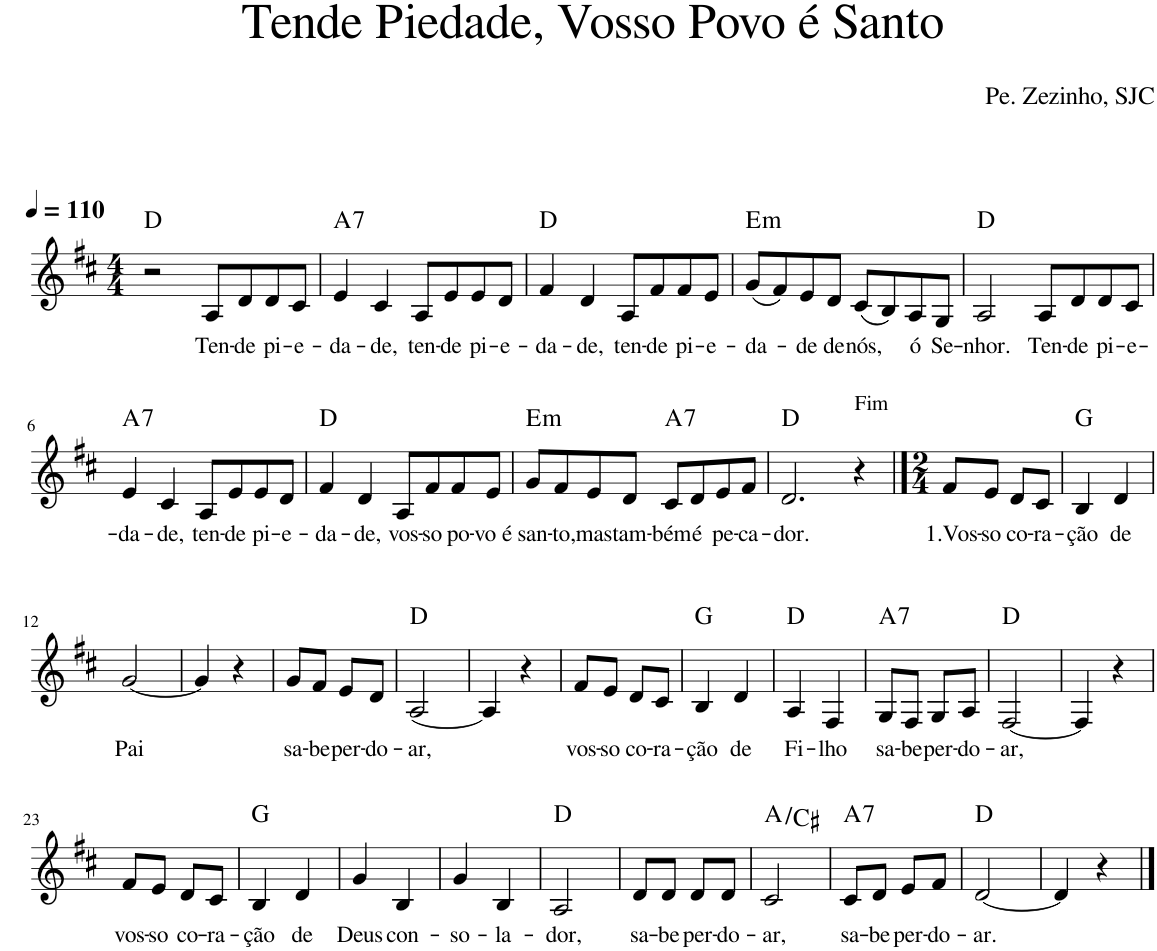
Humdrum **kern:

**kern	**text	**harte
*part1	*part1	*part1
*staff1	*staff1	*
*I"Voz	*	*
*I'Vo.	*	*
*clefG2	*	*
*k[f#c#]	*	*
*M4/4	*	*
*MM110	*	*
=1	=1	=1
2r	.	D:maj
!	!LO:LY:b	!
8A/L	Ten-	.
!	!LO:LY:b	!
8d/	-de	.
!	!LO:LY:b	!
8d/	pi-	.
!	!LO:LY:b	!
8c#/J	-e-	.
=2	=2	=2
!	!LO:LY:b	!LO:H:kt=7
4e/	-da-	A:7
!	!LO:LY:b	!
4c#/	-de,	.
!	!LO:LY:b	!
8A/L	ten-	.
!	!LO:LY:b	!
8e/	-de	.
!	!LO:LY:b	!
8e/	pi-	.
!	!LO:LY:b	!
8d/J	-e-	.
=3	=3	=3
!	!LO:LY:b	!
4f#/	-da-	D:maj
!	!LO:LY:b	!
4d/	-de,	.
!	!LO:LY:b	!
8A/L	ten-	.
!	!LO:LY:b	!
8f#/	-de	.
!	!LO:LY:b	!
8f#/	pi-	.
!	!LO:LY:b	!
8e/J	-e-	.
=4	=4	=4
!	!LO:LY:b	!LO:H:kt=m
(8g/L	-da-	E:min
8f#/)	.	.
!	!LO:LY:b	!
8e/	-de	.
!	!LO:LY:b	!
8d/J	de	.
!	!LO:LY:b	!
(8c#/L	nós,	.
8B/)	.	.
!	!LO:LY:b	!
8A/	ó	.
!	!LO:LY:b	!
8G/J	Se-	.
=5	=5	=5
!	!LO:LY:b	!
2A/	-nhor.	D:maj
!	!LO:LY:b	!
8A/L	Ten-	.
!	!LO:LY:b	!
8d/	-de	.
!	!LO:LY:b	!
8d/	pi-	.
!	!LO:LY:b	!
8c#/J	-e-	.
!!LO:LB:g=z
=6	=6	=6
!	!LO:LY:b	!LO:H:kt=7
4e/	-da-	A:7
!	!LO:LY:b	!
4c#/	-de,	.
!	!LO:LY:b	!
8A/L	ten-	.
!	!LO:LY:b	!
8e/	-de	.
!	!LO:LY:b	!
8e/	pi-	.
!	!LO:LY:b	!
8d/J	-e-	.
=7	=7	=7
!	!LO:LY:b	!
4f#/	-da-	D:maj
!	!LO:LY:b	!
4d/	-de,	.
!	!LO:LY:b	!
8A/L	vos-	.
!	!LO:LY:b	!
8f#/	-so	.
!	!LO:LY:b	!
8f#/	po-	.
!	!LO:LY:b	!
8e/J	-vo é	.
=8	=8	=8
!	!LO:LY:b	!LO:H:kt=m
8g/L	san-	E:min
!	!LO:LY:b	!
8f#/	-to,	.
!	!LO:LY:b	!
8e/	mas	.
!	!LO:LY:b	!
8d/J	tam-	.
!	!LO:LY:b	!LO:H:kt=7
8c#/L	-bém	A:7
!	!LO:LY:b	!
8d/	é	.
!	!LO:LY:b	!
8e/	pe-	.
!	!LO:LY:b	!
8f#/J	-ca-	.
=9	=9	=9
!	!LO:LY:b	!
2.d/	-dor.	D:maj
!LO:TX:a:t=Fim	!	!
4r	.	.
==10	==10	==10
*M2/4	*	*
!	!LO:LY:b	!
8f#/L	1.Vos-	.
!	!LO:LY:b	!
8e/J	-so	.
!	!LO:LY:b	!
8d/L	co-	.
!	!LO:LY:b	!
8c#/J	-ra-	.
=11	=11	=11
!	!LO:LY:b	!
4B/	-ção	G:maj
!	!LO:LY:b	!
4d/	de	.
!!LO:LB:g=z
=12	=12	=12
!	!LO:LY:b	!
[2g/	Pai	.
=13	=13	=13
4g/]	.	.
4r	.	.
=14	=14	=14
!	!LO:LY:b	!
8g/L	sa-	.
!	!LO:LY:b	!
8f#/J	-be	.
!	!LO:LY:b	!
8e/L	per-	.
!	!LO:LY:b	!
8d/J	-do-	.
=15	=15	=15
!	!LO:LY:b	!
[2A/	-ar,	D:maj
=16	=16	=16
4A/]	.	.
4r	.	.
=17	=17	=17
!	!LO:LY:b	!
8f#/L	vos-	.
!	!LO:LY:b	!
8e/J	-so	.
!	!LO:LY:b	!
8d/L	co-	.
!	!LO:LY:b	!
8c#/J	-ra-	.
=18	=18	=18
!	!LO:LY:b	!
4B/	-ção	G:maj
!	!LO:LY:b	!
4d/	de	.
=19	=19	=19
!	!LO:LY:b	!
4A/	Fi-	D:maj
!	!LO:LY:b	!
4F#/	-lho	.
=20	=20	=20
!	!LO:LY:b	!LO:H:kt=7
8G/L	sa-	A:7
!	!LO:LY:b	!
8F#/J	-be	.
!	!LO:LY:b	!
8G/L	per-	.
!	!LO:LY:b	!
8A/J	-do-	.
=21	=21	=21
!	!LO:LY:b	!
[2F#/	-ar,	D:maj
=22	=22	=22
4F#/]	.	.
4r	.	.
!!LO:LB:g=z
=23	=23	=23
!	!LO:LY:b	!
8f#/L	vos-	.
!	!LO:LY:b	!
8e/J	-so	.
!	!LO:LY:b	!
8d/L	co-	.
!	!LO:LY:b	!
8c#/J	-ra-	.
=24	=24	=24
!	!LO:LY:b	!
4B/	-ção	G:maj
!	!LO:LY:b	!
4d/	de	.
=25	=25	=25
!	!LO:LY:b	!
4g/	Deus	.
!	!LO:LY:b	!
4B/	con-	.
=26	=26	=26
!	!LO:LY:b	!
4g/	-so-	.
!	!LO:LY:b	!
4B/	-la-	.
=27	=27	=27
!	!LO:LY:b	!
2A/	-dor,	D:maj
=28	=28	=28
!	!LO:LY:b	!
8d/L	sa-	.
!	!LO:LY:b	!
8d/J	-be	.
!	!LO:LY:b	!
8d/L	per-	.
!	!LO:LY:b	!
8d/J	-do-	.
=29	=29	=29
!	!LO:LY:b	!
2c#/	-ar,	A:maj/3
=30	=30	=30
!	!LO:LY:b	!LO:H:kt=7
8c#/L	sa-	A:7
!	!LO:LY:b	!
8d/J	-be	.
!	!LO:LY:b	!
8e/L	per-	.
!	!LO:LY:b	!
8f#/J	-do-	.
=31	=31	=31
!	!LO:LY:b	!
[2d/	-ar.	D:maj
=32	=32	=32
4d/]	.	.
4r	.	.
==	==	==
*-	*-	*-
